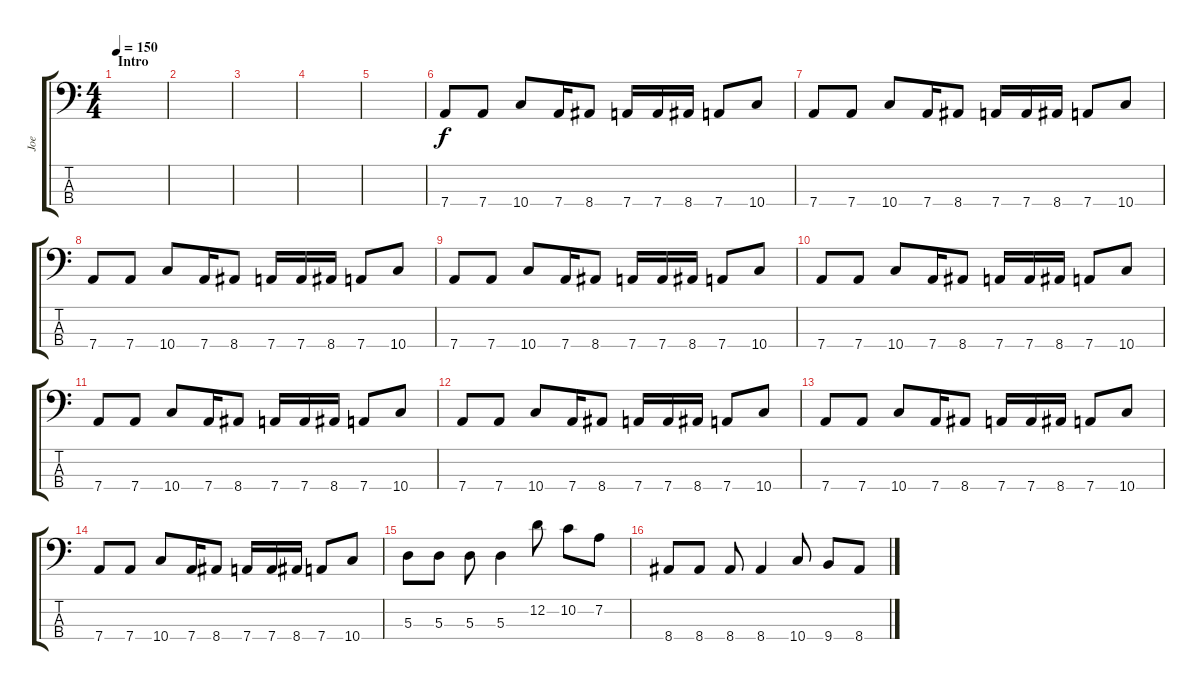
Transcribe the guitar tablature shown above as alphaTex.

\track ("Joe" "Joe") {instrument electricbasspick}
\staff {score tabs}
\tuning (G2 D2 A1 D1) {hide}
\ts (4 4)
\section ("" "Intro")
\tempo 150
\clef f4
\ks c
|
|
|
|
|
7.4.8 7.4.8 10.4.8 7.4.16 8.4.8 7.4.16 7.4.16 8.4.16 7.4.8 10.4.8 |
7.4.8 7.4.8 10.4.8 7.4.16 8.4.8 7.4.16 7.4.16 8.4.16 7.4.8 10.4.8 |
7.4.8 7.4.8 10.4.8 7.4.16 8.4.8 7.4.16 7.4.16 8.4.16 7.4.8 10.4.8 |
7.4.8 7.4.8 10.4.8 7.4.16 8.4.8 7.4.16 7.4.16 8.4.16 7.4.8 10.4.8 |
7.4.8 7.4.8 10.4.8 7.4.16 8.4.8 7.4.16 7.4.16 8.4.16 7.4.8 10.4.8 |
7.4.8 7.4.8 10.4.8 7.4.16 8.4.8 7.4.16 7.4.16 8.4.16 7.4.8 10.4.8 |
7.4.8 7.4.8 10.4.8 7.4.16 8.4.8 7.4.16 7.4.16 8.4.16 7.4.8 10.4.8 |
7.4.8 7.4.8 10.4.8 7.4.16 8.4.8 7.4.16 7.4.16 8.4.16 7.4.8 10.4.8 |
7.4.8 7.4.8 10.4.8 7.4.16 8.4.8 7.4.16 7.4.16 8.4.16 7.4.8 10.4.8 |
5.3.8 5.3.8 5.3.8 5.3.4 12.2.8 10.2.8 7.2.8 |
8.4.8 8.4.8 8.4.8 8.4.4 10.4.8 9.4.8 8.4.8
